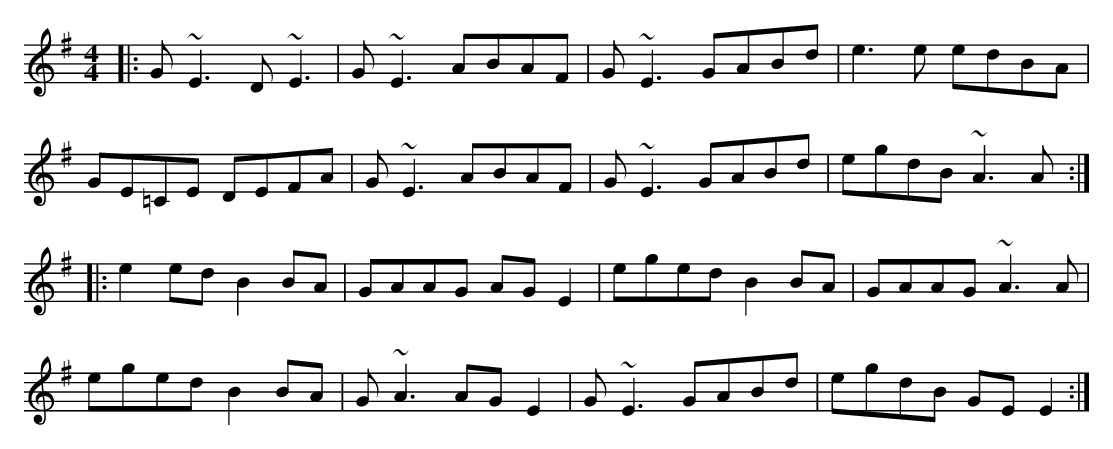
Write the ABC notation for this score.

X:1
M:4/4
K:Emin
|:G~E3 D~E3|G~E3 ABAF|G~E3 GABd|e3e edBA|
GE=CE DEFA|G~E3 ABAF|G~E3 GABd|egdB ~A3A:|
|:e2ed B2BA|GAAG AGE2|eged B2BA|GAAG ~A3A|
eged B2BA|G~A3 AGE2|G~E3 GABd|egdB GEE2:|
